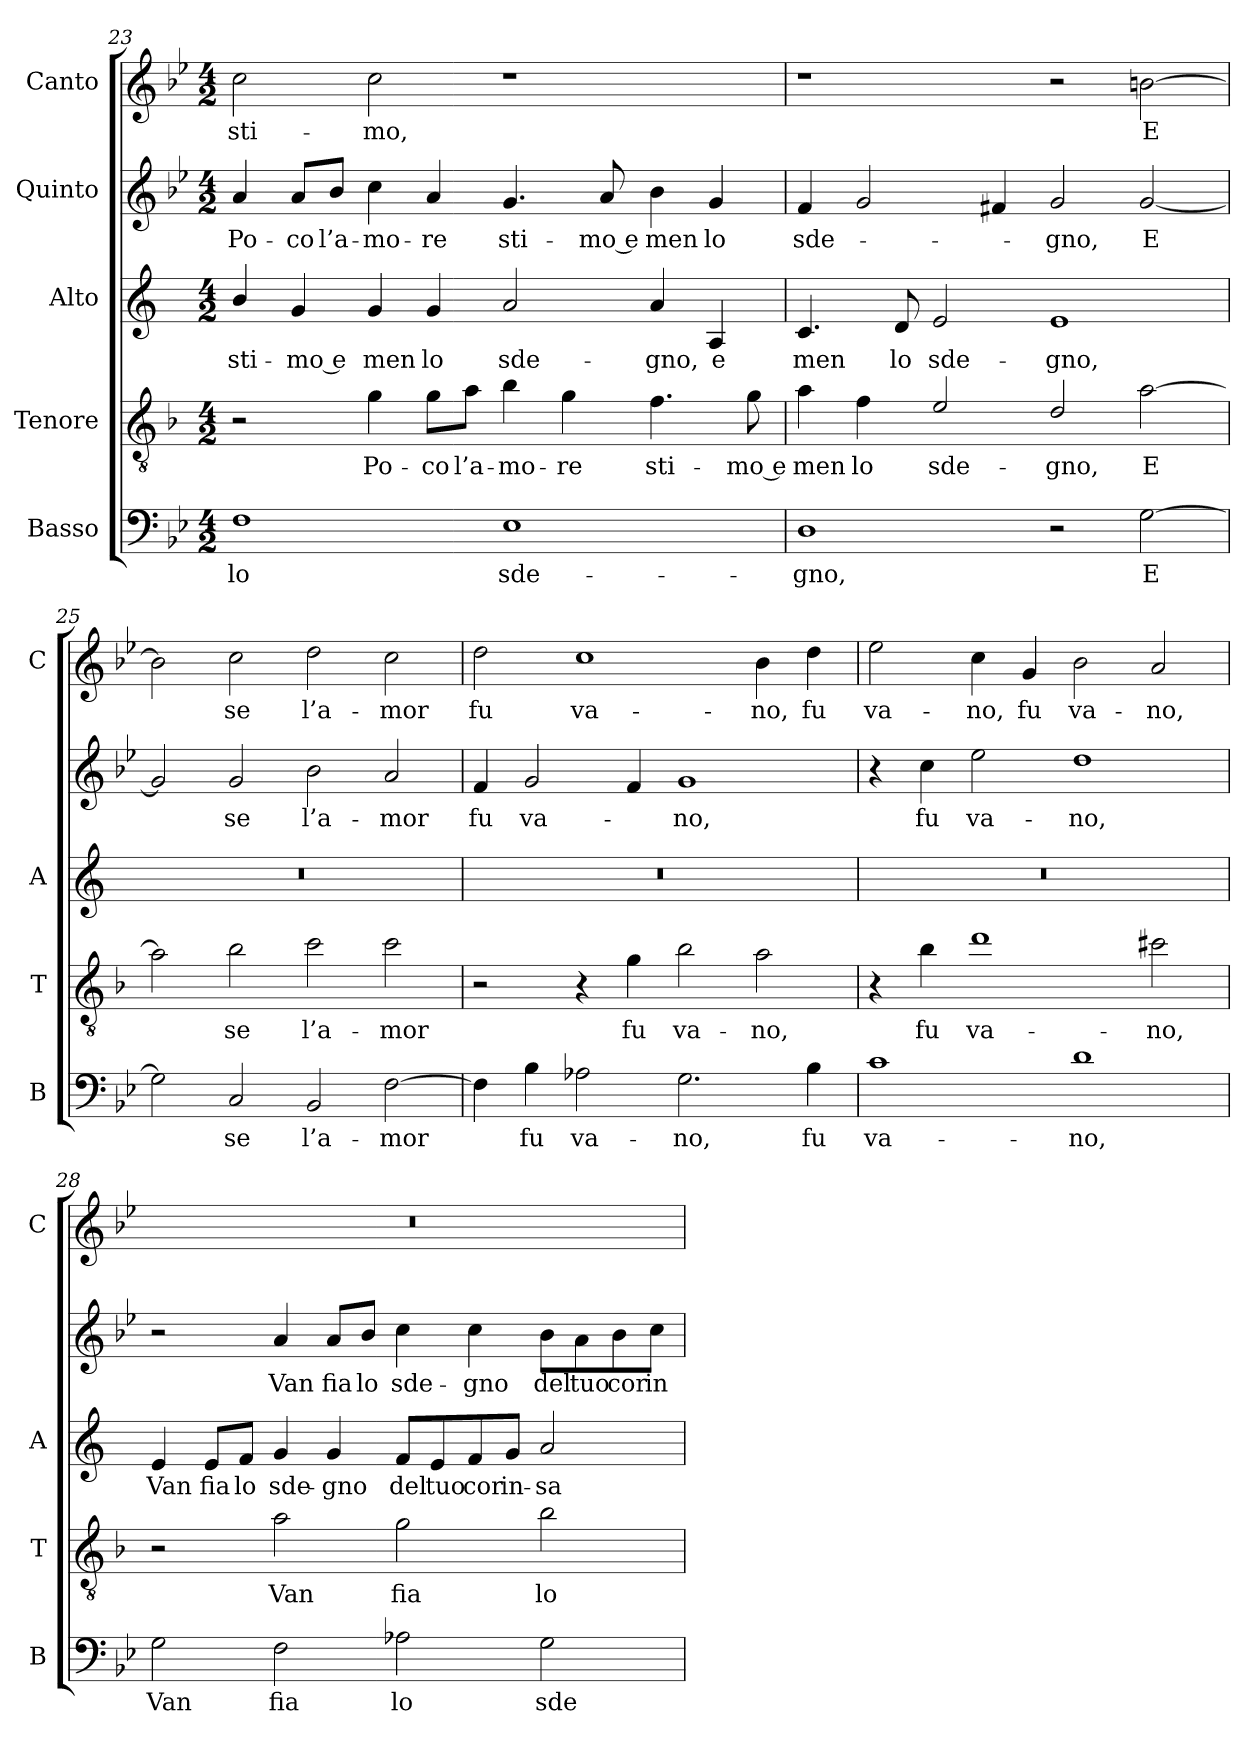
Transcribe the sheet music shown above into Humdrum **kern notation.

**kern	**text	**kern	**text	**kern	**text	**kern	**text	**kern	**text
*part5	*part5	*part4	*part4	*part3	*part3	*part2	*part2	*part1	*part1
*staff5	*staff5	*staff4	*staff4	*staff3	*staff3	*staff2	*staff2	*staff1	*staff1
*I"Basso	*	*I"Tenore	*	*I"Alto	*	*I"Quinto	*	*I"Canto	*
*I'B	*	*I'T	*	*I'A	*	*	*	*I'C	*
*clefF4	*	*clefGv2	*	*clefG2	*	*clefG2	*	*clefG2	*
*	*	*ITrd4c7	*	*ITrd1c2	*	*	*	*	*
*k[b-e-]	*	*k[b-e-]	*	*k[b-e-]	*	*k[b-e-]	*	*k[b-e-]	*
*B-:	*	*B-:	*	*B-:	*	*B-:	*	*B-:	*
*M4/2	*	*M4/2	*	*M4/2	*	*M4/2	*	*M4/2	*
=23	=23	=23	=23	=23	=23	=23	=23	=23	=23
!	!LO:LY:b	!	!	!	!LO:LY:b	!	!LO:LY:b	!	!LO:LY:b
1F	lo	2r	.	4a/	sti-	4a/	Po-	2cc\	sti-
!	!	!	!	!	!LO:LY:b	!	!LO:LY:b	!	!
.	.	.	.	4f/	-mo e	8a/L	-co	.	.
!	!	!	!	!	!	!	!LO:LY:b	!	!
.	.	.	.	.	.	8b-/J	l’a-	.	.
!	!	!	!LO:LY:b	!	!LO:LY:b	!	!LO:LY:b	!	!LO:LY:b
.	.	4c\	Po-	4f/	men	4cc\	-mo-	2cc\	-mo,
!	!	!	!LO:LY:b	!	!LO:LY:b	!	!LO:LY:b	!	!
.	.	8c\L	-co	4f/	lo	4a/	-re	.	.
!	!	!	!LO:LY:b	!	!	!	!	!	!
.	.	8d\J	l’a-	.	.	.	.	.	.
!	!LO:LY:b	!	!LO:LY:b	!	!LO:LY:b	!	!LO:LY:b	!	!
1E-	sde-	4e-\	-mo-	2g/	sde-	4.g/	sti-	1r	.
!	!	!	!LO:LY:b	!	!	!	!	!	!
.	.	4c\	-re	.	.	.	.	.	.
!	!	!	!	!	!	!	!LO:LY:b	!	!
.	.	.	.	.	.	8a/	-mo e	.	.
!	!	!	!LO:LY:b	!	!LO:LY:b	!	!LO:LY:b	!	!
.	.	4.B-\	sti-	4g/	-gno,	4b-\	men	.	.
!	!	!	!	!	!LO:LY:b	!	!LO:LY:b	!	!
.	.	.	.	4G/	e	4g/	lo	.	.
!	!	!	!LO:LY:b	!	!	!	!	!	!
.	.	8c\	-mo e	.	.	.	.	.	.
=24	=24	=24	=24	=24	=24	=24	=24	=24	=24
!	!LO:LY:b	!	!LO:LY:b	!	!LO:LY:b	!	!LO:LY:b	!	!
1D	-gno,	4d\	men	4.B-/	men	4f/	sde-	1r	.
!	!	!	!LO:LY:b	!	!	!	!	!	!
.	.	4B-\	lo	.	.	2g/	.	.	.
!	!	!	!	!	!LO:LY:b	!	!	!	!
.	.	.	.	8c/	lo	.	.	.	.
!	!	!	!LO:LY:b	!	!LO:LY:b	!	!	!	!
.	.	2A/	sde-	2d/	sde-	.	.	.	.
.	.	.	.	.	.	4f#X/	.	.	.
!	!	!	!LO:LY:b	!	!LO:LY:b	!	!LO:LY:b	!	!
2r	.	2G/	-gno,	1d	-gno,	2g/	-gno,	2r	.
!	!LO:LY:b	!	!LO:LY:b	!	!	!	!LO:LY:b	!	!LO:LY:b
[2G\	E	[2d\	E	.	.	[2g/	E	[2bn\	E
!!LO:LB:g=z
=25	=25	=25	=25	=25	=25	=25	=25	=25	=25
2G\]	.	2d\]	.	0r	.	2g/]	.	2b\]	.
!	!LO:LY:b	!	!LO:LY:b	!	!	!	!LO:LY:b	!	!LO:LY:b
2C/	se	2e-\	se	.	.	2g/	se	2cc\	se
!	!LO:LY:b	!	!LO:LY:b	!	!	!	!LO:LY:b	!	!LO:LY:b
2BB-/	l’a-	2f\	l’a-	.	.	2b-\	l’a-	2dd\	l’a-
!	!LO:LY:b	!	!LO:LY:b	!	!	!	!LO:LY:b	!	!LO:LY:b
[2F\	-mor	2f\	-mor	.	.	2a/	-mor	2cc\	-mor
=26	=26	=26	=26	=26	=26	=26	=26	=26	=26
!	!	!	!	!	!	!	!LO:LY:b	!	!LO:LY:b
4F\]	.	2r	.	0r	.	4f/	fu	2dd\	fu
!	!LO:LY:b	!	!	!	!	!	!LO:LY:b	!	!
4B-\	fu	.	.	.	.	2g/	va-	.	.
!	!LO:LY:b	!	!	!	!	!	!	!	!LO:LY:b
2A-X\	va-	4r	.	.	.	.	.	1cc	va-
!	!	!	!LO:LY:b	!	!	!	!	!	!
.	.	4c\	fu	.	.	4f/	.	.	.
!	!LO:LY:b	!	!LO:LY:b	!	!	!	!LO:LY:b	!	!
2.G\	-no,	2e-\	va-	.	.	1g	-no,	.	.
!	!	!	!LO:LY:b	!	!	!	!	!	!LO:LY:b
.	.	2d\	-no,	.	.	.	.	4b-\	-no,
!	!LO:LY:b	!	!	!	!	!	!	!	!LO:LY:b
4B-\	fu	.	.	.	.	.	.	4dd\	fu
=27	=27	=27	=27	=27	=27	=27	=27	=27	=27
!	!LO:LY:b	!	!	!	!	!	!	!	!LO:LY:b
1c	va-	4r	.	0r	.	4r	.	2ee-\	va-
!	!	!	!LO:LY:b	!	!	!	!LO:LY:b	!	!
.	.	4e-\	fu	.	.	4cc\	fu	.	.
!	!	!	!LO:LY:b	!	!	!	!LO:LY:b	!	!LO:LY:b
.	.	1g	va-	.	.	2ee-\	va-	4cc\	-no,
!	!	!	!	!	!	!	!	!	!LO:LY:b
.	.	.	.	.	.	.	.	4g/	fu
!	!LO:LY:b	!	!	!	!	!	!LO:LY:b	!	!LO:LY:b
1d	-no,	.	.	.	.	1dd	-no,	2b-\	va-
!	!	!	!LO:LY:b	!	!	!	!	!	!LO:LY:b
.	.	2f#X\	-no,	.	.	.	.	2a/	-no,
!!LO:PB:g=z
=28	=28	=28	=28	=28	=28	=28	=28	=28	=28
!	!LO:LY:b	!	!	!	!LO:LY:b	!	!	!	!
2G\	Van	2r	.	4d/	Van	2r	.	0r	.
!	!	!	!	!	!LO:LY:b	!	!	!	!
.	.	.	.	8d/L	fia	.	.	.	.
!	!	!	!	!	!LO:LY:b	!	!	!	!
.	.	.	.	8e-/J	lo	.	.	.	.
!	!LO:LY:b	!	!LO:LY:b	!	!LO:LY:b	!	!LO:LY:b	!	!
2F\	fia	2d\	Van	4f/	sde-	4a/	Van	.	.
!	!	!	!	!	!LO:LY:b	!	!LO:LY:b	!	!
.	.	.	.	4f/	-gno	8a/L	fia	.	.
!	!	!	!	!	!	!	!LO:LY:b	!	!
.	.	.	.	.	.	8b-/J	lo	.	.
!	!LO:LY:b	!	!LO:LY:b	!	!LO:LY:b	!	!LO:LY:b	!	!
2A-X\	lo	2c\	fia	8e-/L	del	4cc\	sde-	.	.
!	!	!	!	!	!LO:LY:b	!	!	!	!
.	.	.	.	8d/	tuo	.	.	.	.
!	!	!	!	!	!LO:LY:b	!	!LO:LY:b	!	!
.	.	.	.	8e-/	cor	4cc\	-gno	.	.
!	!	!	!	!	!LO:LY:b	!	!	!	!
.	.	.	.	8f/J	in-	.	.	.	.
!	!LO:LY:b	!	!LO:LY:b	!	!LO:LY:b	!	!LO:LY:b	!	!
2G\	sde-	2e-\	lo	2g/	-sa-	8b-\L	del	.	.
!	!	!	!	!	!	!	!LO:LY:b	!	!
.	.	.	.	.	.	8a\	tuo	.	.
!	!	!	!	!	!	!	!LO:LY:b	!	!
.	.	.	.	.	.	8b-\	cor	.	.
!	!	!	!	!	!	!	!LO:LY:b	!	!
.	.	.	.	.	.	8cc\J	in-	.	.
=	=	=	=	=	=	=	=	=	=
*-	*-	*-	*-	*-	*-	*-	*-	*-	*-
